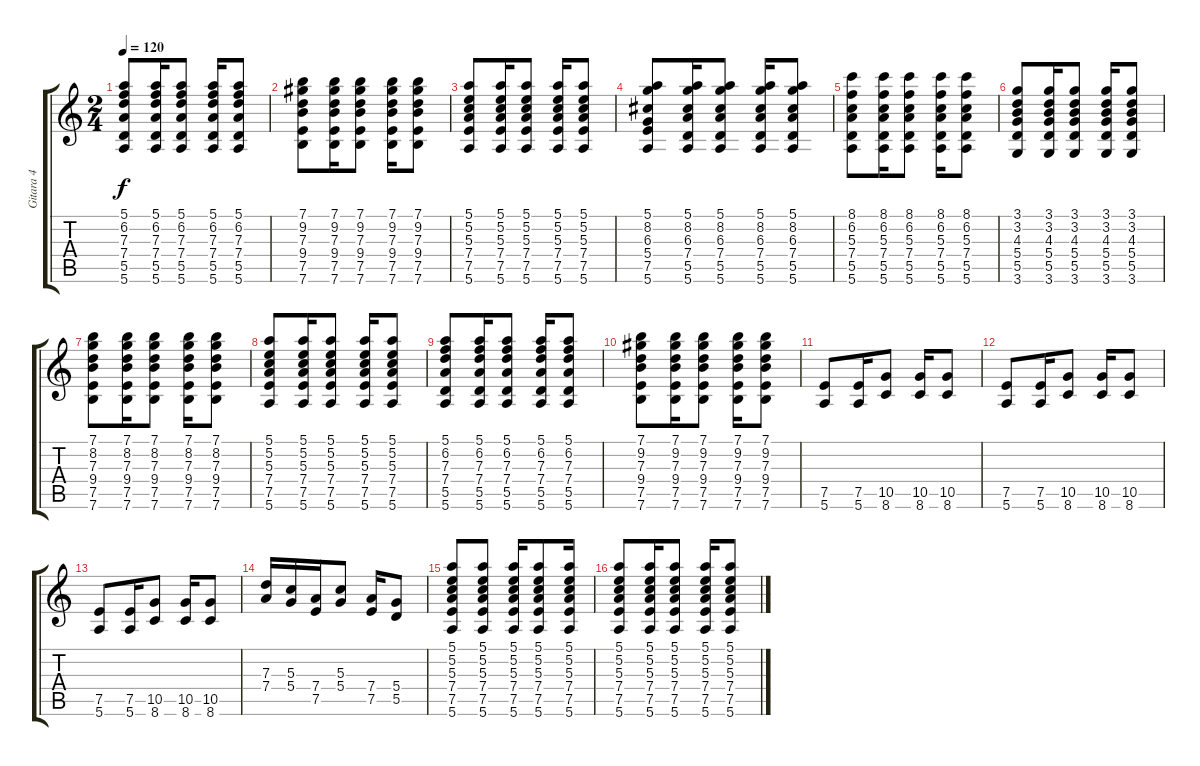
\track ("Gitara 4" "Gitara 4") {instrument acousticguitarnylon}
\staff {score tabs}
\tuning (E4 B3 G3 D3 A2 E2) {hide}
\ts (2 4)
\tempo 120
\clef g2
\ks aminor
(5.1 6.2 7.3 7.4 5.5 5.6).8{dy f} (5.1 6.2 7.3 7.4 5.5 5.6).16 (5.1 6.2 7.3 7.4 5.5 5.6).8 (5.1 6.2 7.3 7.4 5.5 5.6).16 (5.1 6.2 7.3 7.4 5.5 5.6).8 |
(7.1 9.2 7.3 9.4 7.5 7.6).8 (7.1 9.2 7.3 9.4 7.5 7.6).16 (7.1 9.2 7.3 9.4 7.5 7.6).8 (7.1 9.2 7.3 9.4 7.5 7.6).16 (7.1 9.2 7.3 9.4 7.5 7.6).8 |
(5.1 5.2 5.3 7.4 7.5 5.6).8 (5.1 5.2 5.3 7.4 7.5 5.6).16 (5.1 5.2 5.3 7.4 7.5 5.6).8 (5.1 5.2 5.3 7.4 7.5 5.6).16 (5.1 5.2 5.3 7.4 7.5 5.6).8 |
(5.1 8.2 6.3 5.4 7.5 5.6).8 (5.1 8.2 6.3 7.4 5.5 5.6).16 (5.1 8.2 6.3 7.4 5.5 5.6).8 (5.1 8.2 6.3 7.4 5.5 5.6).16 (5.1 8.2 6.3 7.4 5.5 5.6).8 |
(8.1 6.2 5.3 7.4 5.5 5.6).8 (8.1 6.2 5.3 7.4 5.5 5.6).16 (8.1 6.2 5.3 7.4 5.5 5.6).8 (8.1 6.2 5.3 7.4 5.5 5.6).16 (8.1 6.2 5.3 7.4 5.5 5.6).8 |
(3.1 3.2 4.3 5.4 5.5 3.6).8 (3.1 3.2 4.3 5.4 5.5 3.6).16 (3.1 3.2 4.3 5.4 5.5 3.6).8 (3.1 3.2 4.3 5.4 5.5 3.6).16 (3.1 3.2 4.3 5.4 5.5 3.6).8 |
(7.1 8.2 7.3 9.4 7.5 7.6).8 (7.1 8.2 7.3 9.4 7.5 7.6).16 (7.1 8.2 7.3 9.4 7.5 7.6).8 (7.1 8.2 7.3 9.4 7.5 7.6).16 (7.1 8.2 7.3 9.4 7.5 7.6).8 |
(5.1 5.2 5.3 7.4 7.5 5.6).8 (5.1 5.2 5.3 7.4 7.5 5.6).16 (5.1 5.2 5.3 7.4 7.5 5.6).8 (5.1 5.2 5.3 7.4 7.5 5.6).16 (5.1 5.2 5.3 7.4 7.5 5.6).8 |
(5.1 6.2 7.3 7.4 5.5 5.6).8 (5.1 6.2 7.3 7.4 5.5 5.6).16 (5.1 6.2 7.3 7.4 5.5 5.6).8 (5.1 6.2 7.3 7.4 5.5 5.6).16 (5.1 6.2 7.3 7.4 5.5 5.6).8 |
(7.1 9.2 7.3 9.4 7.5 7.6).8 (7.1 9.2 7.3 9.4 7.5 7.6).16 (7.1 9.2 7.3 9.4 7.5 7.6).8 (7.1 9.2 7.3 9.4 7.5 7.6).16 (7.1 9.2 7.3 9.4 7.5 7.6).8 |
(7.5 5.6).8 (7.5 5.6).16 (10.5 8.6).8 (10.5 8.6).16 (10.5 8.6).8 |
(7.5 5.6).8 (7.5 5.6).16 (10.5 8.6).8 (10.5 8.6).16 (10.5 8.6).8 |
(7.5 5.6).8 (7.5 5.6).16 (10.5 8.6).8 (10.5 8.6).16 (10.5 8.6).8 |
(7.3 7.4).16 (5.3 5.4).16 (7.4 7.5).16 (5.3 5.4).8 (7.4 7.5).16 (5.4 5.5).8 |
(5.1 5.2 5.3 7.4 7.5 5.6).8 (5.1 5.2 5.3 7.4 7.5 5.6).8 (5.1 5.2 5.3 7.4 7.5 5.6).16 (5.1 5.2 5.3 7.4 7.5 5.6).8 (5.1 5.2 5.3 7.4 7.5 5.6).16 |
(5.1 5.2 5.3 7.4 7.5 5.6).8 (5.1 5.2 5.3 7.4 7.5 5.6).16 (5.1 5.2 5.3 7.4 7.5 5.6).8 (5.1 5.2 5.3 7.4 7.5 5.6).16 (5.1 5.2 5.3 7.4 7.5 5.6).8
